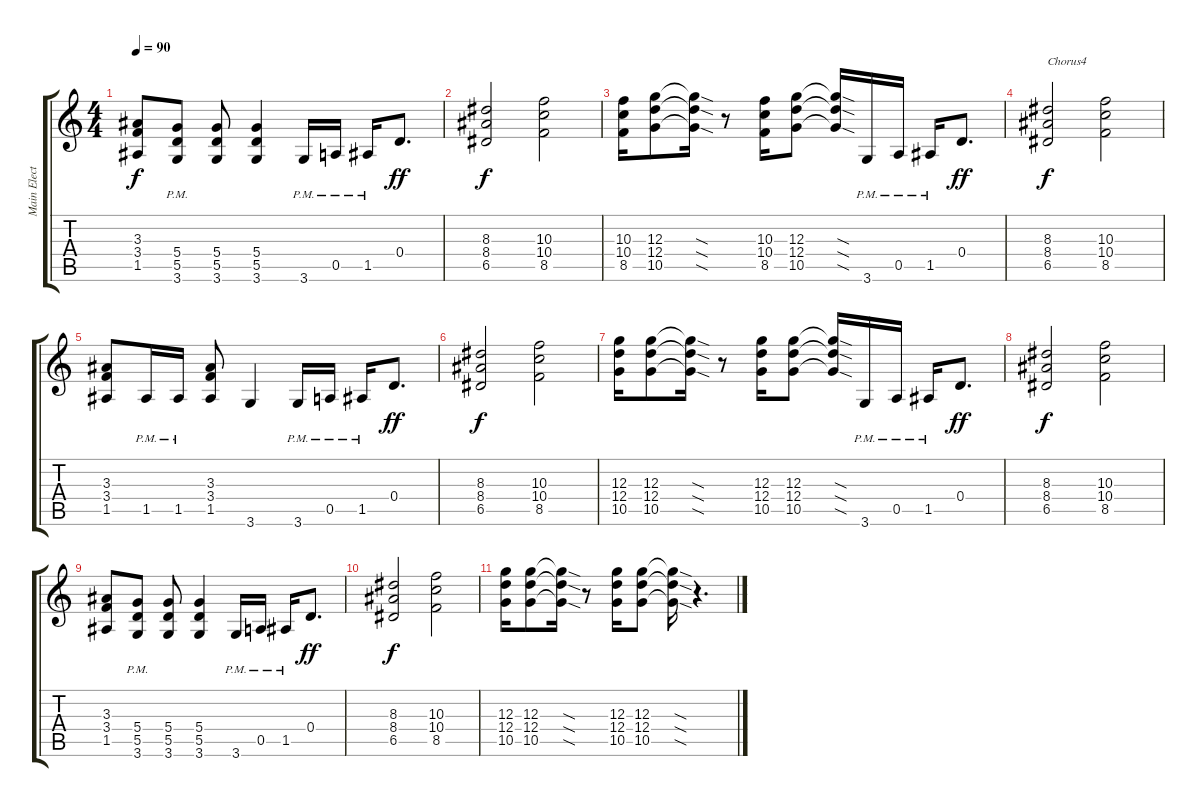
\track ("Main Elect" "Main Elect") {instrument distortionguitar}
\staff {score tabs}
\tuning (E4 B3 G3 D3 A2 E2) {hide}
\ts (4 4)
\tempo 90
\clef g2
\ks c
(3.3 3.4 1.5).8{dy f} (5.4 5.5{pm} 3.6).8 (5.4 5.5 3.6).8 (5.4 5.5 3.6).4 3.6{pm}.16 0.5{pm}.16 1.5{pm}.16 0.4.8{d dy ff} |
(8.3 8.4 6.5).2{dy f} (10.3 10.4 8.5).2 |
(10.3 10.4 8.5).16 (12.3 12.4 10.5).8 (12.3{sod t} 12.4{sod t} 10.5{sod t}).16 r.8 (10.3 10.4 8.5).16 (12.3 12.4 10.5).8 (12.3{sod t} 12.4{sod t} 10.5{sod t}).16 3.6{pm}.16 0.5{pm}.16 1.5{pm}.16 0.4.8{d dy ff} |
(8.3 8.4 6.5).2{txt "Chorus4" dy f} (10.3 10.4 8.5).2 |
(3.3 3.4 1.5).8 1.5{pm}.16 1.5{pm}.16 (3.3 3.4 1.5).8 3.6.4 3.6{pm}.16 0.5{pm}.16 1.5{pm}.16 0.4.8{d dy ff} |
(8.3 8.4 6.5).2{dy f} (10.3 10.4 8.5).2 |
(12.3 12.4 10.5).16 (12.3 12.4 10.5).8 (12.3{sod t} 12.4{sod t} 10.5{sod t}).16 r.8 (12.3 12.4 10.5).16 (12.3 12.4 10.5).8 (12.3{sod t} 12.4{sod t} 10.5{sod t}).16 3.6{pm}.16 0.5{pm}.16 1.5{pm}.16 0.4.8{d dy ff} |
(8.3 8.4 6.5).2{dy f} (10.3 10.4 8.5).2 |
(3.3 3.4 1.5).8 (5.4 5.5{pm} 3.6).8 (5.4 5.5 3.6).8 (5.4 5.5 3.6).4 3.6{pm}.16 0.5{pm}.16 1.5{pm}.16 0.4.8{d dy ff} |
(8.3 8.4 6.5).2{dy f} (10.3 10.4 8.5).2 |
(12.3 12.4 10.5).16 (12.3 12.4 10.5).8 (12.3{sod t} 12.4{sod t} 10.5{sod t}).16 r.8 (12.3 12.4 10.5).16 (12.3 12.4 10.5).8 (12.3{sod t} 12.4{sod t} 10.5{sod t}).16 r.4{d}
